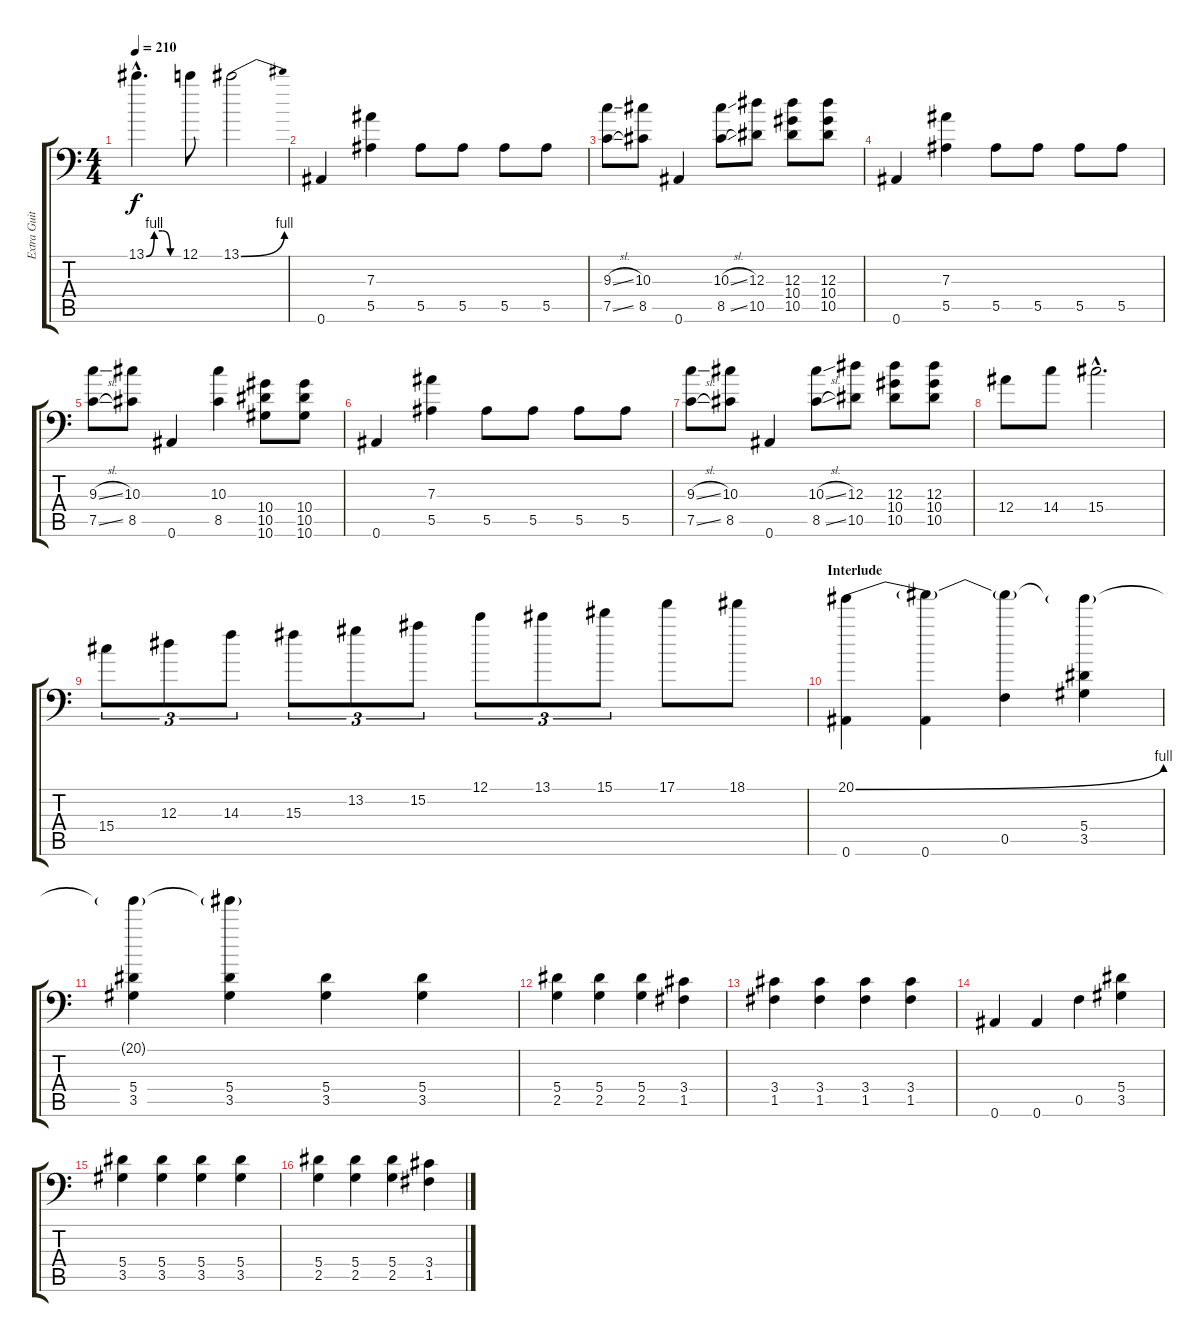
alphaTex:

\track ("Extra Guitar" "Extra Guit") {instrument distortionguitar}
\staff {score tabs}
\tuning (C4 G3 Eb3 Bb2 F2 Bb1) {hide}
\ts (4 4)
\tempo 210
\clef f4
\ks c
13.1{be (custom 0 0 15 4 30 4 45 0 60 0) hac}.4{d dy f} 12.1.8 13.1{be (bend 0 0 60 4)}.2 |
0.6.4 (7.3 5.5).4 5.5.8 5.5.8 5.5.8 5.5.8 |
(9.3{sl} 7.5{sl}).8 (10.3 8.5).8 0.6.4 (10.3{sl} 8.5{sl}).8 (12.3 10.5).8 (12.3 10.4 10.5).8 (12.3 10.4 10.5).8 |
0.6.4 (7.3 5.5).4 5.5.8 5.5.8 5.5.8 5.5.8 |
(9.3{sl} 7.5{sl}).8 (10.3 8.5).8 0.6.4 (10.3 8.5).4 (10.4 10.5 10.6).8 (10.4 10.5 10.6).8 |
0.6.4 (7.3 5.5).4 5.5.8 5.5.8 5.5.8 5.5.8 |
(9.3{sl} 7.5{sl}).8 (10.3 8.5).8 0.6.4 (10.3{sl} 8.5{sl}).8 (12.3 10.5).8 (12.3 10.4 10.5).8 (12.3 10.4 10.5).8 |
12.4.8 14.4.8 15.4{hac}.2{d} |
15.4.8{tu (3 2)} 12.3.8{tu (3 2)} 14.3.8{tu (3 2)} 15.3.8{tu (3 2)} 13.2.8{tu (3 2)} 15.2.8{tu (3 2)} 12.1.8{tu (3 2)} 13.1.8{tu (3 2)} 15.1.8{tu (3 2)} 17.1.8 18.1.8 |
\section ("" "Interlude")
(20.1{be (bend 0 0 60 4)} 0.6).4 (20.1{t} 0.6).4 (20.1{t} 0.5).4 (20.1{t} 5.4 3.5).4 |
(20.1{t} 5.4 3.5).4 (20.1{t} 5.4 3.5).4 (5.4 3.5).4 (5.4 3.5).4 |
(5.4 2.5).4 (5.4 2.5).4 (5.4 2.5).4 (3.4 1.5).4 |
(3.4 1.5).4 (3.4 1.5).4 (3.4 1.5).4 (3.4 1.5).4 |
0.6.4 0.6.4 0.5.4 (5.4 3.5).4 |
(5.4 3.5).4 (5.4 3.5).4 (5.4 3.5).4 (5.4 3.5).4 |
(5.4 2.5).4 (5.4 2.5).4 (5.4 2.5).4 (3.4 1.5).4
